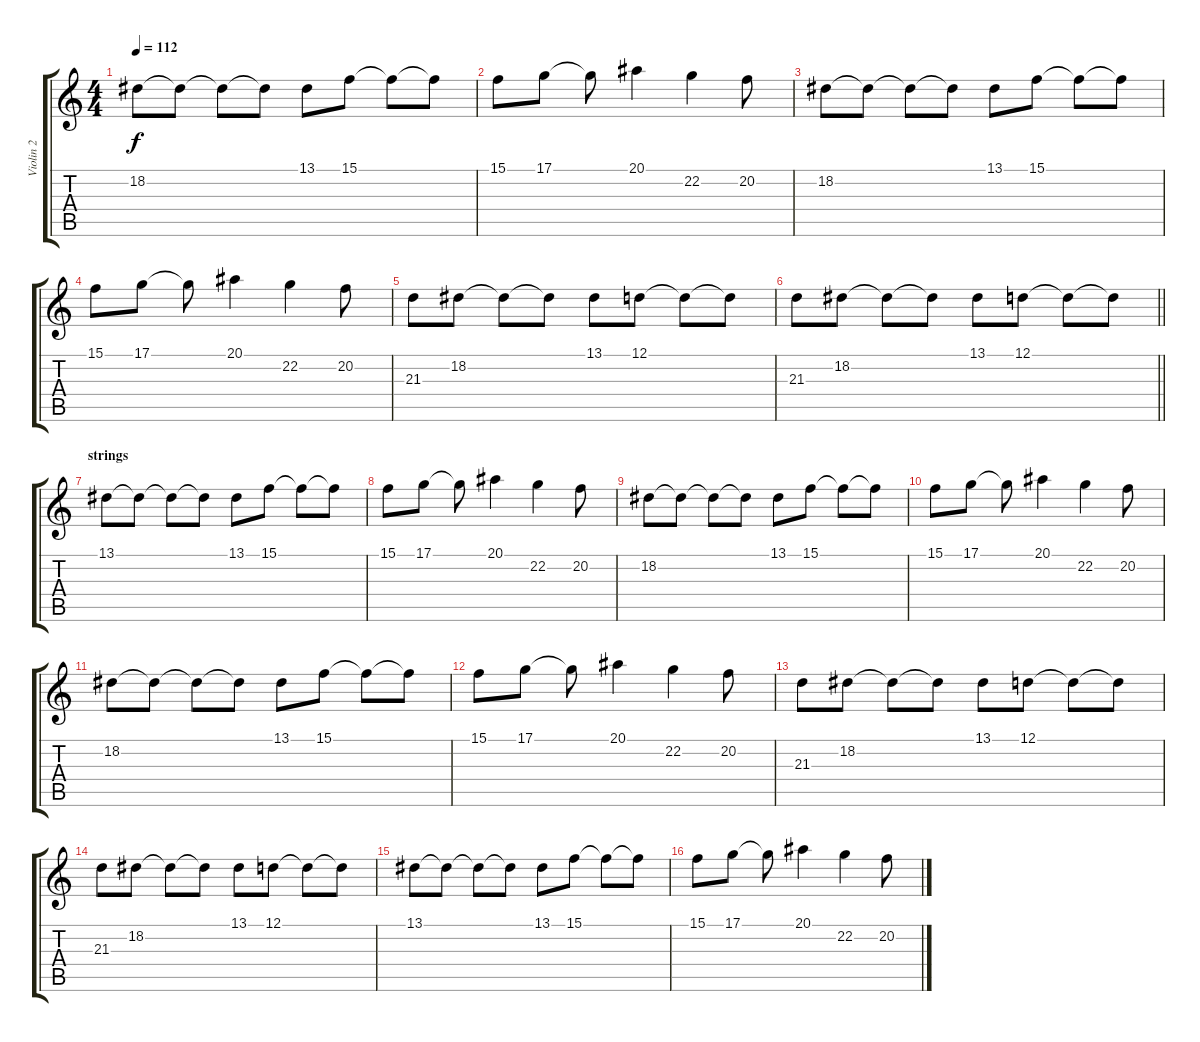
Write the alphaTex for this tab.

\track ("Violin 2" "Violin 2") {instrument violin}
\staff {score tabs}
\tuning (D4 A3 F3 C3 G2 C2) {hide}
\ts (4 4)
\tempo 112
\clef g2
\ks c
18.2.8{dy f} 18.2{t}.8 18.2{t}.8 18.2{t}.8 13.1.8 15.1.8 15.1{t}.8 15.1{t}.8 |
15.1.8 17.1.8 17.1{t}.8 20.1.4 22.2.4 20.2.8 |
18.2.8 18.2{t}.8 18.2{t}.8 18.2{t}.8 13.1.8 15.1.8 15.1{t}.8 15.1{t}.8 |
15.1.8 17.1.8 17.1{t}.8 20.1.4 22.2.4 20.2.8 |
21.3.8 18.2.8 18.2{t}.8 18.2{t}.8 13.1.8 12.1.8 12.1{t}.8 12.1{t}.8 |
\barLineRight lightlight
21.3.8 18.2.8 18.2{t}.8 18.2{t}.8 13.1.8 12.1.8 12.1{t}.8 12.1{t}.8 |
\section ("" "strings")
13.1.8 13.1{t}.8 13.1{t}.8 13.1{t}.8 13.1.8 15.1.8 15.1{t}.8 15.1{t}.8 |
15.1.8 17.1.8 17.1{t}.8 20.1.4 22.2.4 20.2.8 |
18.2.8 18.2{t}.8 18.2{t}.8 18.2{t}.8 13.1.8 15.1.8 15.1{t}.8 15.1{t}.8 |
15.1.8 17.1.8 17.1{t}.8 20.1.4 22.2.4 20.2.8 |
18.2.8 18.2{t}.8 18.2{t}.8 18.2{t}.8 13.1.8 15.1.8 15.1{t}.8 15.1{t}.8 |
15.1.8 17.1.8 17.1{t}.8 20.1.4 22.2.4 20.2.8 |
21.3.8 18.2.8 18.2{t}.8 18.2{t}.8 13.1.8 12.1.8 12.1{t}.8 12.1{t}.8 |
21.3.8 18.2.8 18.2{t}.8 18.2{t}.8 13.1.8 12.1.8 12.1{t}.8 12.1{t}.8 |
13.1.8 13.1{t}.8 13.1{t}.8 13.1{t}.8 13.1.8 15.1.8 15.1{t}.8 15.1{t}.8 |
15.1.8 17.1.8 17.1{t}.8 20.1.4 22.2.4 20.2.8
